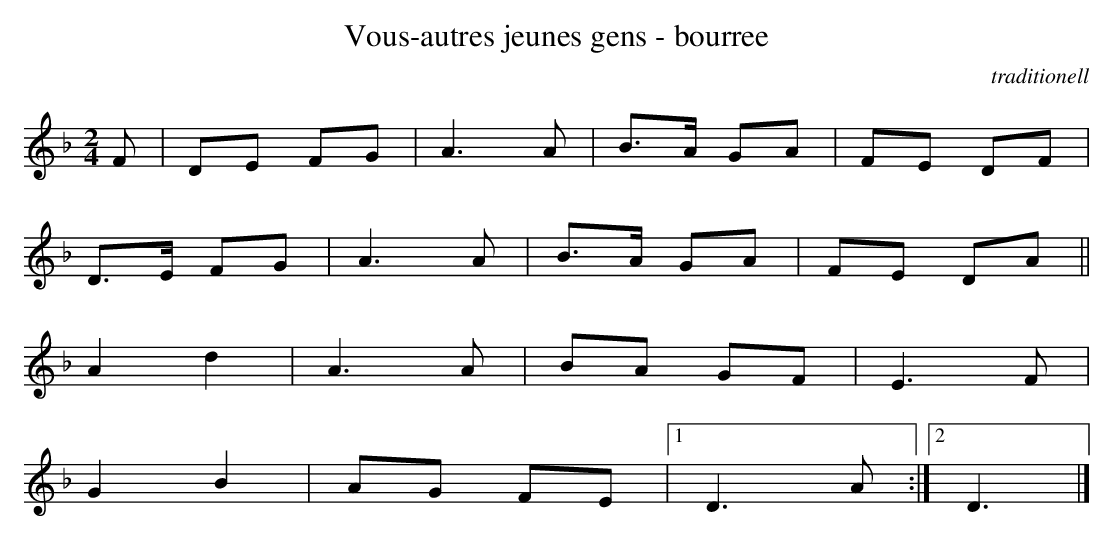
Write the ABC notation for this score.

X:1
T:Vous-autres jeunes gens - bourree
C:traditionell
M:2/4
L:1/8
K:Dm
F|DE FG|A3A|B3/2A/2 GA|FE DF|
D3/2E/2 FG|A3A|B3/2A/2 GA|FE DA||
A2 d2|A3A|BA GF|E3F|
G2 B2|AG FE|1D3A:|2D3|]
